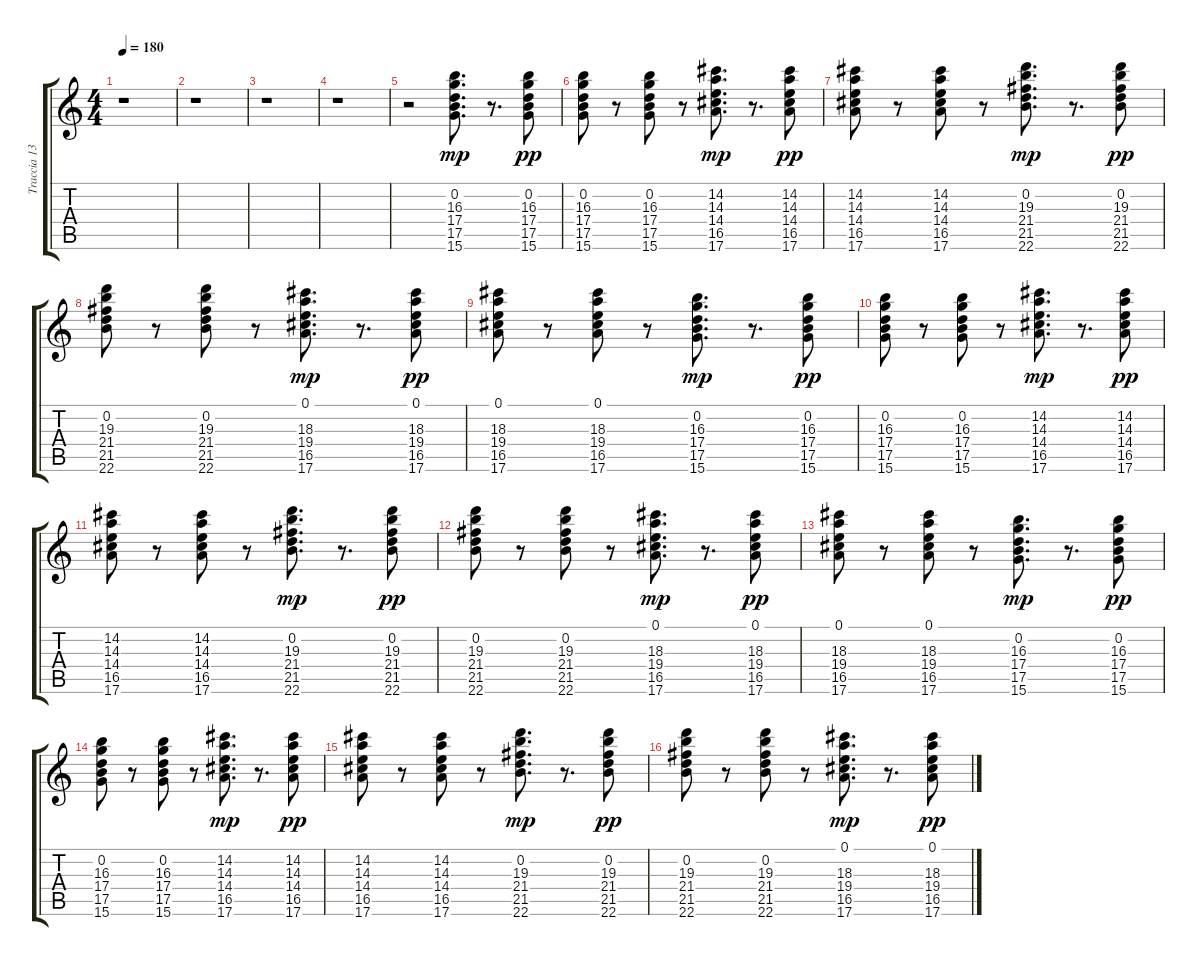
\track ("Traccia 13" "Traccia 13") {instrument acousticguitarsteel}
\staff {score tabs}
\tuning (E4 B3 G3 D3 A2 E2) {hide}
\ts (4 4)
\tempo 180
\clef g2
\ks c
r.1{dy mp} |
r.1 |
r.1 |
r.1 |
r.2 (0.2 16.3 17.4 17.5 15.6).8{d} r.8{d} (0.2 16.3 17.4 17.5 15.6).8{dy pp} |
(0.2 16.3 17.4 17.5 15.6).8 r.8 (0.2 16.3 17.4 17.5 15.6).8 r.8 (14.2 14.3 14.4 16.5 17.6).8{d dy mp} r.8{d} (14.2 14.3 14.4 16.5 17.6).8{dy pp} |
(14.2 14.3 14.4 16.5 17.6).8 r.8 (14.2 14.3 14.4 16.5 17.6).8 r.8 (0.2 19.3 21.4 21.5 22.6).8{d dy mp} r.8{d} (0.2 19.3 21.4 21.5 22.6).8{dy pp} |
(0.2 19.3 21.4 21.5 22.6).8 r.8 (0.2 19.3 21.4 21.5 22.6).8 r.8 (0.1 18.3 19.4 16.5 17.6).8{d dy mp} r.8{d} (0.1 18.3 19.4 16.5 17.6).8{dy pp} |
(0.1 18.3 19.4 16.5 17.6).8 r.8 (0.1 18.3 19.4 16.5 17.6).8 r.8 (0.2 16.3 17.4 17.5 15.6).8{d dy mp} r.8{d} (0.2 16.3 17.4 17.5 15.6).8{dy pp} |
(0.2 16.3 17.4 17.5 15.6).8 r.8 (0.2 16.3 17.4 17.5 15.6).8 r.8 (14.2 14.3 14.4 16.5 17.6).8{d dy mp} r.8{d} (14.2 14.3 14.4 16.5 17.6).8{dy pp} |
(14.2 14.3 14.4 16.5 17.6).8 r.8 (14.2 14.3 14.4 16.5 17.6).8 r.8 (0.2 19.3 21.4 21.5 22.6).8{d dy mp} r.8{d} (0.2 19.3 21.4 21.5 22.6).8{dy pp} |
(0.2 19.3 21.4 21.5 22.6).8 r.8 (0.2 19.3 21.4 21.5 22.6).8 r.8 (0.1 18.3 19.4 16.5 17.6).8{d dy mp} r.8{d} (0.1 18.3 19.4 16.5 17.6).8{dy pp} |
(0.1 18.3 19.4 16.5 17.6).8 r.8 (0.1 18.3 19.4 16.5 17.6).8 r.8 (0.2 16.3 17.4 17.5 15.6).8{d dy mp} r.8{d} (0.2 16.3 17.4 17.5 15.6).8{dy pp} |
(0.2 16.3 17.4 17.5 15.6).8 r.8 (0.2 16.3 17.4 17.5 15.6).8 r.8 (14.2 14.3 14.4 16.5 17.6).8{d dy mp} r.8{d} (14.2 14.3 14.4 16.5 17.6).8{dy pp} |
(14.2 14.3 14.4 16.5 17.6).8 r.8 (14.2 14.3 14.4 16.5 17.6).8 r.8 (0.2 19.3 21.4 21.5 22.6).8{d dy mp} r.8{d} (0.2 19.3 21.4 21.5 22.6).8{dy pp} |
(0.2 19.3 21.4 21.5 22.6).8 r.8 (0.2 19.3 21.4 21.5 22.6).8 r.8 (0.1 18.3 19.4 16.5 17.6).8{d dy mp} r.8{d} (0.1 18.3 19.4 16.5 17.6).8{dy pp}
